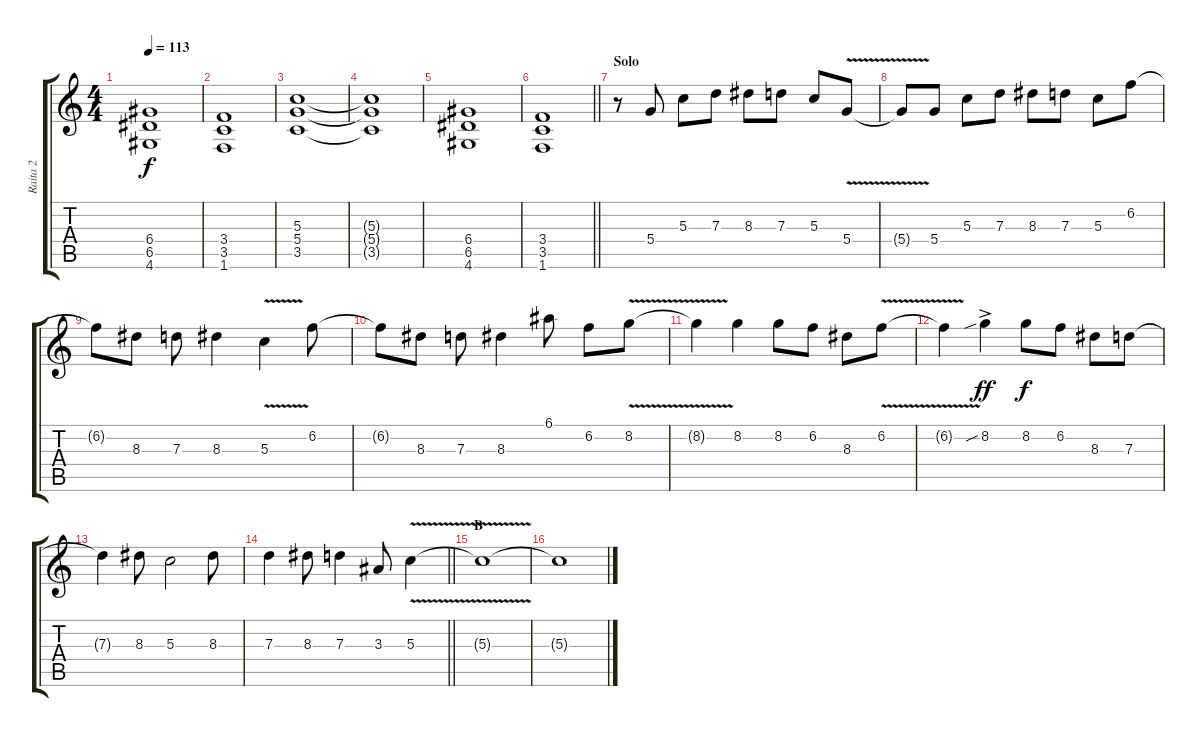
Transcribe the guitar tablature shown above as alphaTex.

\track ("Raita 2" "Raita 2") {instrument overdrivenguitar}
\staff {score tabs}
\tuning (E4 B3 G3 D3 A2 E2) {hide}
\ts (4 4)
\tempo 113
\clef g2
\ks c
(6.4 6.5 4.6).1{dy f} |
(3.4 3.5 1.6).1 |
(5.3 5.4 3.5).1 |
(5.3{t} 5.4{t} 3.5{t}).1 |
(6.4 6.5 4.6).1 |
\barLineRight lightlight
(3.4 3.5 1.6).1 |
\section ("" "Solo")
r.8{volume 12} 5.4.8 5.3.8 7.3.8 8.3.8 7.3.8 5.3.8 5.4{v}.8 |
5.4{t}.8 5.4.8 5.3.8 7.3.8 8.3.8 7.3.8 5.3.8 6.2.8 |
6.2{t}.8 8.3.8 7.3.8 8.3.4 5.3{v}.4 6.2.8 |
6.2{t}.8 8.3.8 7.3.8 8.3.4 6.1.8 6.2.8 8.2{v}.8 |
8.2{t}.4 8.2.4 8.2.8 6.2.8 8.3.8 6.2{v}.8 |
6.2{t}.4 8.2{sib ac}.4{dy ff} 8.2.8{dy f} 6.2.8 8.3.8 7.3.8 |
7.3{t}.4 8.3.8 5.3.2 8.3.8 |
\barLineRight lightlight
7.3.4 8.3.8 7.3.4 3.3.8 5.3{v}.4 |
\section ("" "B")
5.3{t}.1{volume 10} |
5.3{t}.1
